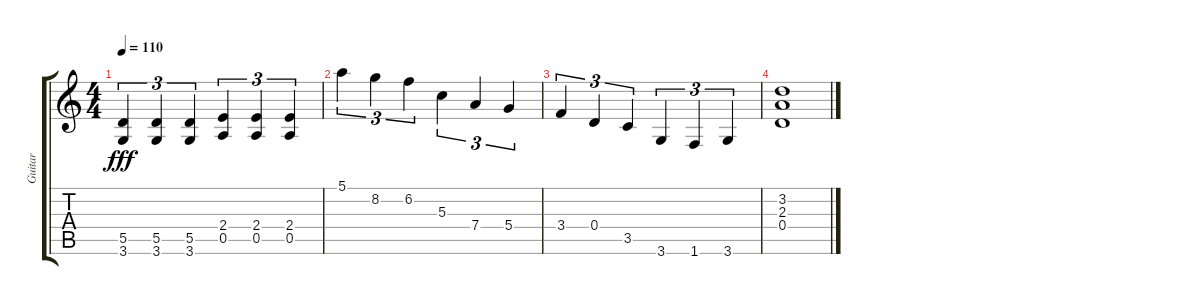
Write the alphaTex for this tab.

\track ("Guitar" "Guitar") {instrument overdrivenguitar}
\staff {score tabs}
\tuning (E4 B3 G3 D3 A2 E2) {hide}
\ts (4 4)
\tempo 110
\clef g2
\ks c
(5.5 3.6).4{tu (3 2) dy fff} (5.5 3.6).4{tu (3 2)} (5.5 3.6).4{tu (3 2)} (2.4 0.5).4{tu (3 2)} (2.4 0.5).4{tu (3 2)} (2.4 0.5).4{tu (3 2)} |
5.1.4{tu (3 2)} 8.2.4{tu (3 2)} 6.2.4{tu (3 2)} 5.3.4{tu (3 2)} 7.4.4{tu (3 2)} 5.4.4{tu (3 2)} |
3.4.4{tu (3 2)} 0.4.4{tu (3 2)} 3.5.4{tu (3 2)} 3.6.4{tu (3 2)} 1.6.4{tu (3 2)} 3.6.4{tu (3 2)} |
(3.2 2.3 0.4).1
